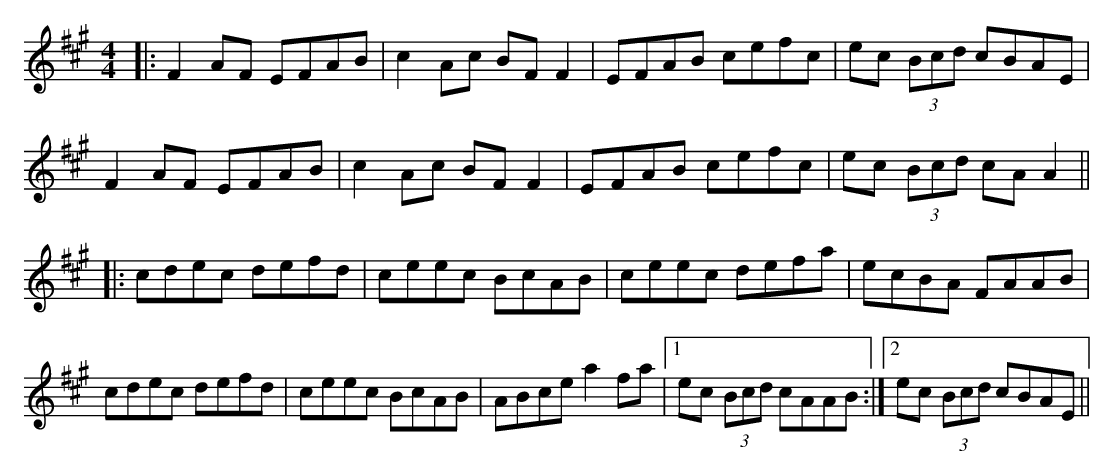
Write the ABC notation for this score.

X:1
M:4/4
K:A
|:F2AF EFAB|c2Ac BF F2|EFAB cefc|ec (3Bcd cBAE|
F2AF EFAB|c2Ac BF F2|EFAB cefc|ec (3Bcd cAA2||
|:cdec defd|ceec BcAB|ceec defa|ecBA FAAB|
cdec defd|ceec BcAB|ABce a2fa|1 ec (3Bcd cAAB:|2 ec (3Bcd cBAE||
